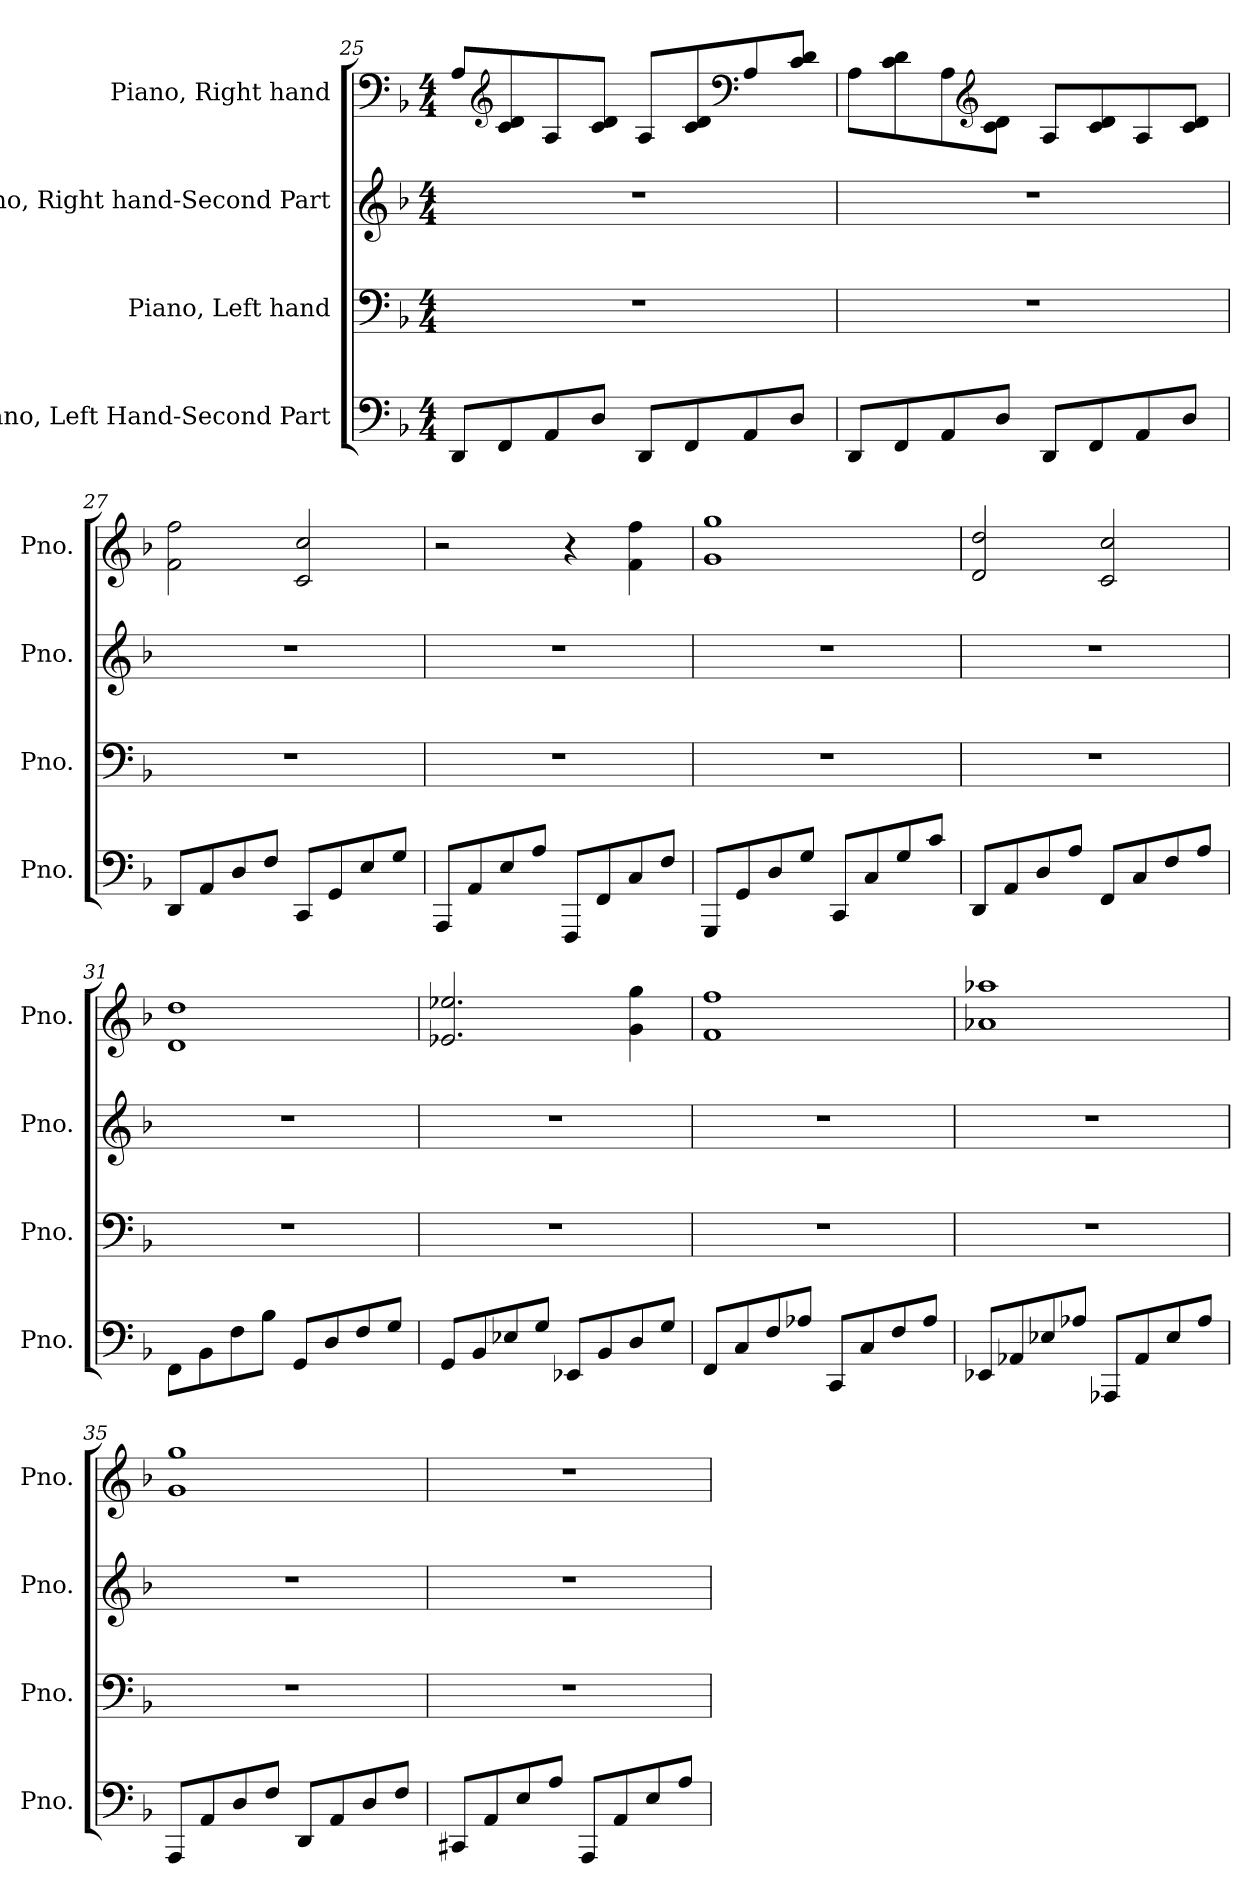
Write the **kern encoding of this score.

**kern	**kern	**kern	**kern
*part4	*part3	*part2	*part1
*staff4	*staff3	*staff2	*staff1
*I"Piano, Left Hand-Second Part	*I"Piano, Left hand	*I"Piano, Right hand-Second Part	*I"Piano, Right hand
*I'Pno.	*I'Pno.	*I'Pno.	*I'Pno.
*clefF4	*clefF4	*clefG2	*clefF4
*k[b-]	*k[b-]	*k[b-]	*k[b-]
*M4/4	*M4/4	*M4/4	*M4/4
=25	=25	=25	=25
8DD/L	1r	1r	8A/L
*	*	*	*clefG2
8FF/	.	.	8c/ 8d/
8AA/	.	.	8A/
8D/J	.	.	8c/ 8d/J
8DD/L	.	.	8A/L
8FF/	.	.	8c/ 8d/
*	*	*	*clefF4
8AA/	.	.	8A/
8D/J	.	.	8c/ 8d/J
=26	=26	=26	=26
8DD/L	1r	1r	8A\L
8FF/	.	.	8c\ 8d\
8AA/	.	.	8A\
*	*	*	*clefG2
8D/J	.	.	8c\ 8d\J
8DD/L	.	.	8A/L
8FF/	.	.	8c/ 8d/
8AA/	.	.	8A/
8D/J	.	.	8c/ 8d/J
!!LO:LB:g=z
=27	=27	=27	=27
8DD/L	1r	1r	2f\ 2ff\
8AA/	.	.	.
8D/	.	.	.
8F/J	.	.	.
8CC/L	.	.	2c/ 2cc/
8GG/	.	.	.
8E/	.	.	.
8G/J	.	.	.
=28	=28	=28	=28
8AAA/L	1r	1r	2r
8AA/	.	.	.
8E/	.	.	.
8A/J	.	.	.
8FFF/L	.	.	4r
8FF/	.	.	.
8C/	.	.	4f\ 4ff\
8F/J	.	.	.
=29	=29	=29	=29
8GGG/L	1r	1r	1g 1gg
8GG/	.	.	.
8D/	.	.	.
8G/J	.	.	.
8CC/L	.	.	.
8C/	.	.	.
8G/	.	.	.
8c/J	.	.	.
=30	=30	=30	=30
8DD/L	1r	1r	2d/ 2dd/
8AA/	.	.	.
8D/	.	.	.
8A/J	.	.	.
8FF/L	.	.	2c/ 2cc/
8C/	.	.	.
8F/	.	.	.
8A/J	.	.	.
=31	=31	=31	=31
8FF\L	1r	1r	1d 1dd
8BB-\	.	.	.
8F\	.	.	.
8B-\J	.	.	.
8GG/L	.	.	.
8D/	.	.	.
8F/	.	.	.
8G/J	.	.	.
!!LO:LB:g=z
=32	=32	=32	=32
8GG/L	1r	1r	2.e-X/ 2.ee-X/
8BB-/	.	.	.
8E-X/	.	.	.
8G/J	.	.	.
8EE-X/L	.	.	.
8BB-/	.	.	.
8D/	.	.	4g\ 4gg\
8G/J	.	.	.
=33	=33	=33	=33
8FF/L	1r	1r	1f 1ff
8C/	.	.	.
8F/	.	.	.
8A-X/J	.	.	.
8CC/L	.	.	.
8C/	.	.	.
8F/	.	.	.
8A-/J	.	.	.
=34	=34	=34	=34
8EE-X/L	1r	1r	1a-X 1aa-X
8AA-X/	.	.	.
8E-X/	.	.	.
8A-X/J	.	.	.
8AAA-X/L	.	.	.
8AA-/	.	.	.
8E-/	.	.	.
8A-/J	.	.	.
=35	=35	=35	=35
8AAA/L	1r	1r	1g 1gg
8AA/	.	.	.
8D/	.	.	.
8F/J	.	.	.
8DD/L	.	.	.
8AA/	.	.	.
8D/	.	.	.
8F/J	.	.	.
!!LO:PB:g=z
=36	=36	=36	=36
8CC#X/L	1r	1r	1r
8AA/	.	.	.
8E/	.	.	.
8A/J	.	.	.
8AAA/L	.	.	.
8AA/	.	.	.
8E/	.	.	.
8A/J	.	.	.
=	=	=	=
*-	*-	*-	*-
